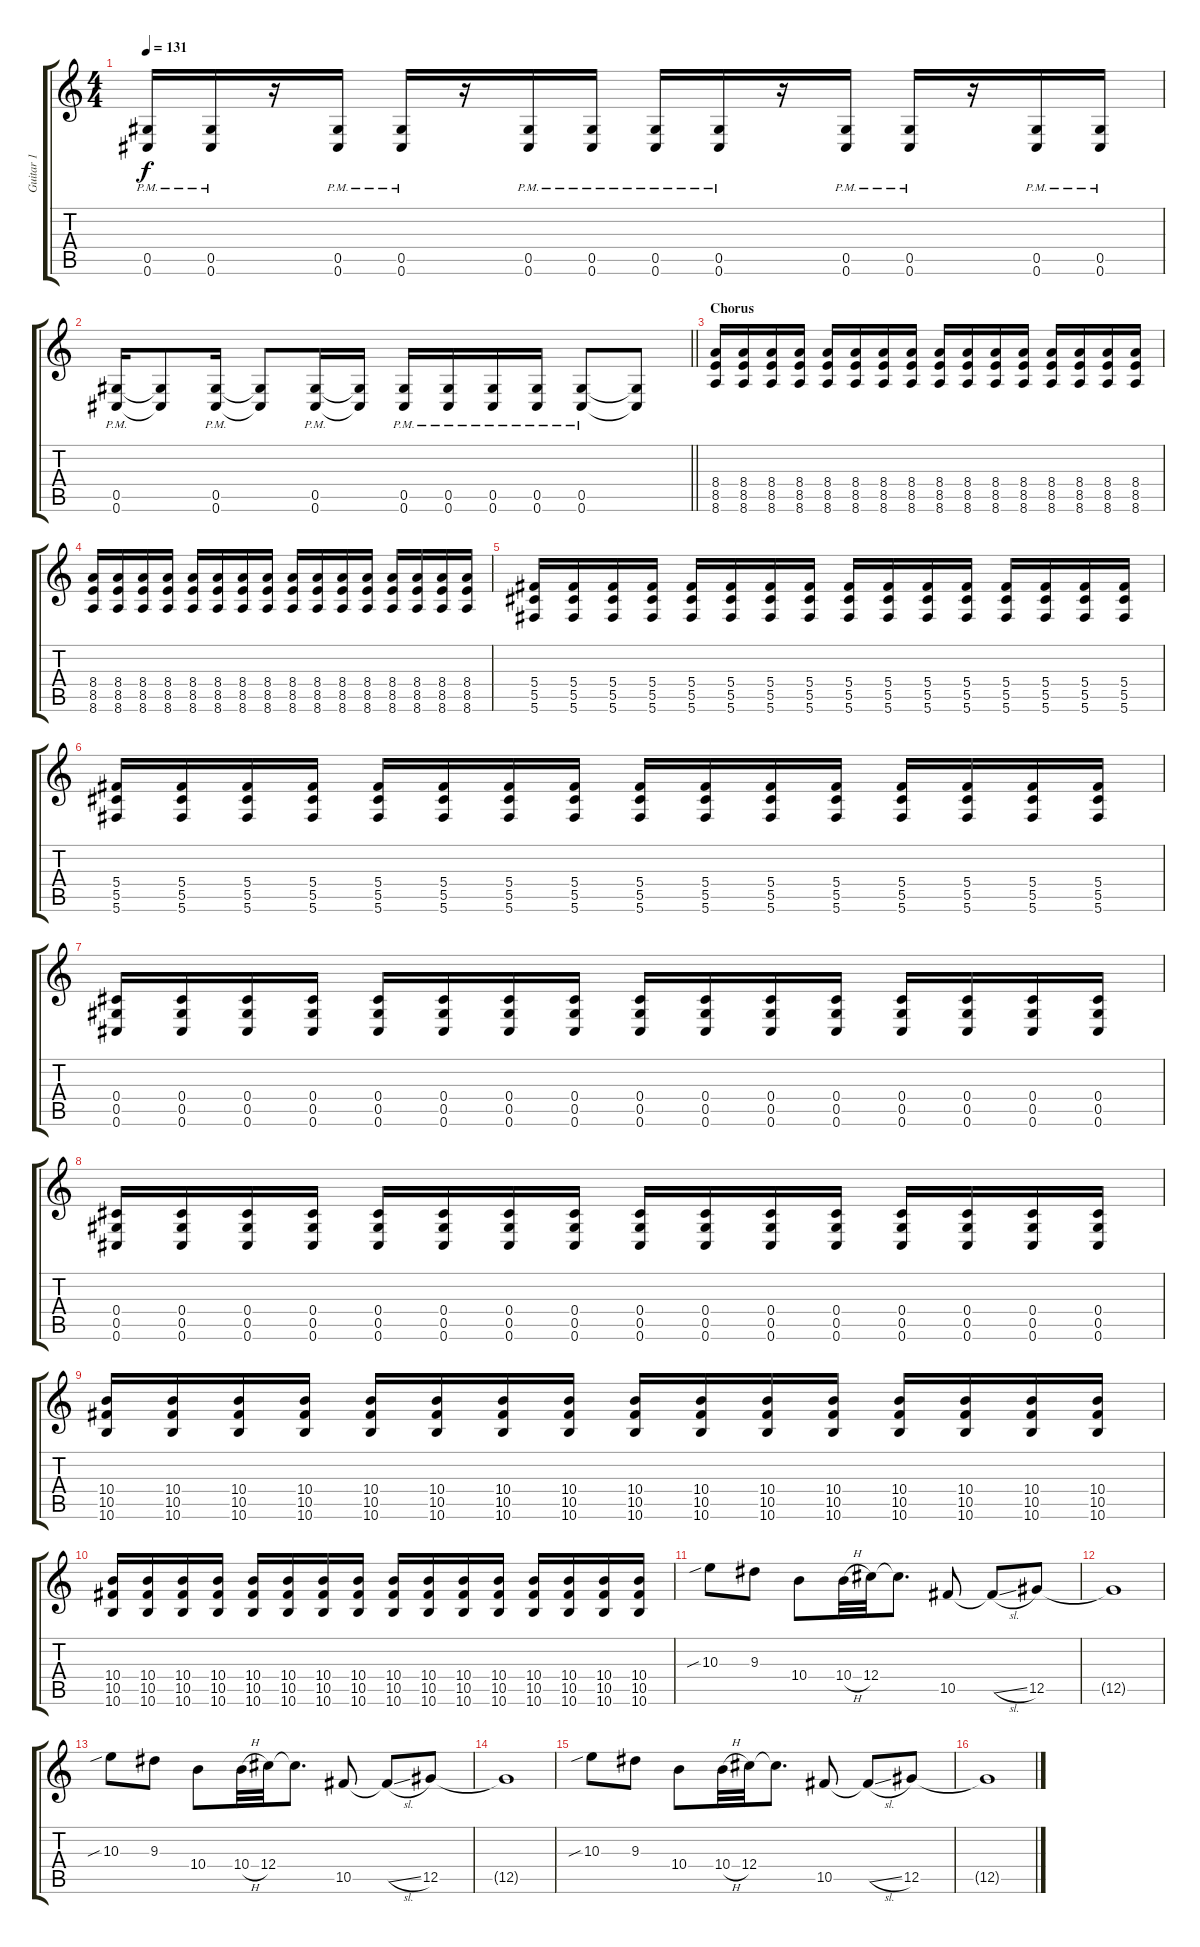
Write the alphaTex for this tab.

\track ("Guitar 1" "Guitar 1") {instrument distortionguitar}
\staff {score tabs}
\tuning (Eb4 Bb3 Gb3 Db3 Ab2 Db2) {hide}
\ts (4 4)
\tempo 131
\clef g2
\ks c
(0.5{pm} 0.6{pm}).16{dy f} (0.5{pm} 0.6{pm}).16 r.16 (0.5{pm} 0.6{pm}).16 (0.5{pm} 0.6{pm}).16 r.16 (0.5{pm} 0.6{pm}).16 (0.5{pm} 0.6{pm}).16 (0.5{pm} 0.6{pm}).16 (0.5{pm} 0.6{pm}).16 r.16 (0.5{pm} 0.6{pm}).16 (0.5{pm} 0.6{pm}).16 r.16 (0.5{pm} 0.6{pm}).16 (0.5{pm} 0.6{pm}).16 |
\barLineRight lightlight
(0.5{pm} 0.6{pm}).16 (0.5{t} 0.6{t}).8 (0.5{pm} 0.6{pm}).16 (0.5{t} 0.6{t}).8 (0.5{pm} 0.6{pm}).16 (0.5{t} 0.6{t}).16 (0.5{pm} 0.6{pm}).16 (0.5{pm} 0.6{pm}).16 (0.5{pm} 0.6{pm}).16 (0.5{pm} 0.6{pm}).16 (0.5{pm} 0.6{pm}).8 (0.5{t} 0.6{t}).8 |
\section ("" "Chorus")
(8.4 8.5 8.6).16 (8.4 8.5 8.6).16 (8.4 8.5 8.6).16 (8.4 8.5 8.6).16 (8.4 8.5 8.6).16 (8.4 8.5 8.6).16 (8.4 8.5 8.6).16 (8.4 8.5 8.6).16 (8.4 8.5 8.6).16 (8.4 8.5 8.6).16 (8.4 8.5 8.6).16 (8.4 8.5 8.6).16 (8.4 8.5 8.6).16 (8.4 8.5 8.6).16 (8.4 8.5 8.6).16 (8.4 8.5 8.6).16 |
(8.4 8.5 8.6).16 (8.4 8.5 8.6).16 (8.4 8.5 8.6).16 (8.4 8.5 8.6).16 (8.4 8.5 8.6).16 (8.4 8.5 8.6).16 (8.4 8.5 8.6).16 (8.4 8.5 8.6).16 (8.4 8.5 8.6).16 (8.4 8.5 8.6).16 (8.4 8.5 8.6).16 (8.4 8.5 8.6).16 (8.4 8.5 8.6).16 (8.4 8.5 8.6).16 (8.4 8.5 8.6).16 (8.4 8.5 8.6).16 |
(5.4 5.5 5.6).16 (5.4 5.5 5.6).16 (5.4 5.5 5.6).16 (5.4 5.5 5.6).16 (5.4 5.5 5.6).16 (5.4 5.5 5.6).16 (5.4 5.5 5.6).16 (5.4 5.5 5.6).16 (5.4 5.5 5.6).16 (5.4 5.5 5.6).16 (5.4 5.5 5.6).16 (5.4 5.5 5.6).16 (5.4 5.5 5.6).16 (5.4 5.5 5.6).16 (5.4 5.5 5.6).16 (5.4 5.5 5.6).16 |
(5.4 5.5 5.6).16 (5.4 5.5 5.6).16 (5.4 5.5 5.6).16 (5.4 5.5 5.6).16 (5.4 5.5 5.6).16 (5.4 5.5 5.6).16 (5.4 5.5 5.6).16 (5.4 5.5 5.6).16 (5.4 5.5 5.6).16 (5.4 5.5 5.6).16 (5.4 5.5 5.6).16 (5.4 5.5 5.6).16 (5.4 5.5 5.6).16 (5.4 5.5 5.6).16 (5.4 5.5 5.6).16 (5.4 5.5 5.6).16 |
(0.4 0.5 0.6).16 (0.4 0.5 0.6).16 (0.4 0.5 0.6).16 (0.4 0.5 0.6).16 (0.4 0.5 0.6).16 (0.4 0.5 0.6).16 (0.4 0.5 0.6).16 (0.4 0.5 0.6).16 (0.4 0.5 0.6).16 (0.4 0.5 0.6).16 (0.4 0.5 0.6).16 (0.4 0.5 0.6).16 (0.4 0.5 0.6).16 (0.4 0.5 0.6).16 (0.4 0.5 0.6).16 (0.4 0.5 0.6).16 |
(0.4 0.5 0.6).16 (0.4 0.5 0.6).16 (0.4 0.5 0.6).16 (0.4 0.5 0.6).16 (0.4 0.5 0.6).16 (0.4 0.5 0.6).16 (0.4 0.5 0.6).16 (0.4 0.5 0.6).16 (0.4 0.5 0.6).16 (0.4 0.5 0.6).16 (0.4 0.5 0.6).16 (0.4 0.5 0.6).16 (0.4 0.5 0.6).16 (0.4 0.5 0.6).16 (0.4 0.5 0.6).16 (0.4 0.5 0.6).16 |
(10.4 10.5 10.6).16 (10.4 10.5 10.6).16 (10.4 10.5 10.6).16 (10.4 10.5 10.6).16 (10.4 10.5 10.6).16 (10.4 10.5 10.6).16 (10.4 10.5 10.6).16 (10.4 10.5 10.6).16 (10.4 10.5 10.6).16 (10.4 10.5 10.6).16 (10.4 10.5 10.6).16 (10.4 10.5 10.6).16 (10.4 10.5 10.6).16 (10.4 10.5 10.6).16 (10.4 10.5 10.6).16 (10.4 10.5 10.6).16 |
(10.4 10.5 10.6).16 (10.4 10.5 10.6).16 (10.4 10.5 10.6).16 (10.4 10.5 10.6).16 (10.4 10.5 10.6).16 (10.4 10.5 10.6).16 (10.4 10.5 10.6).16 (10.4 10.5 10.6).16 (10.4 10.5 10.6).16 (10.4 10.5 10.6).16 (10.4 10.5 10.6).16 (10.4 10.5 10.6).16 (10.4 10.5 10.6).16 (10.4 10.5 10.6).16 (10.4 10.5 10.6).16 (10.4 10.5 10.6).16 |
10.3{sib}.8{balance 8} 9.3.8 10.4.8 10.4{h}.32 12.4.32 12.4{t}.8{d} 10.5.8 10.5{sl t}.8 12.5.8 |
12.5{t}.1 |
10.3{sib}.8 9.3.8 10.4.8 10.4{h}.32 12.4.32 12.4{t}.8{d} 10.5.8 10.5{sl t}.8 12.5.8 |
12.5{t}.1 |
10.3{sib}.8 9.3.8 10.4.8 10.4{h}.32 12.4.32 12.4{t}.8{d} 10.5.8 10.5{sl t}.8 12.5.8 |
12.5{t}.1
